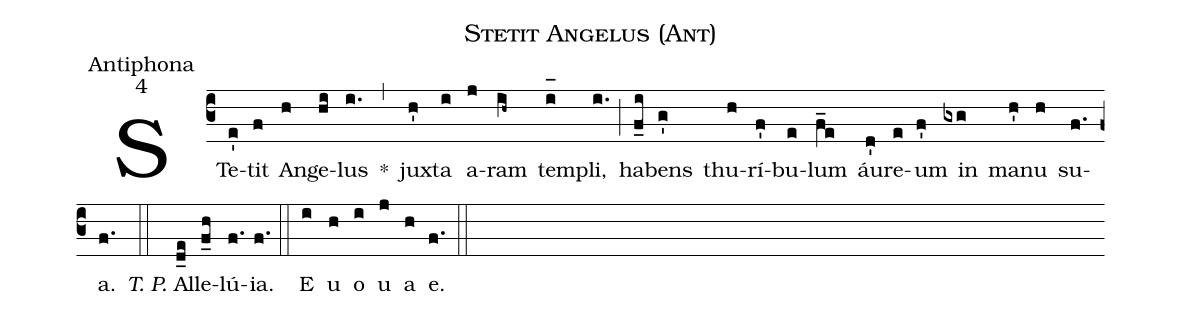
name:Stetit Angelus (Ant);
office-part:Antiphona;
mode:4;
%%
(c3) STe(e')tit(f) An(h)ge(hi)lus(i.) *(,) jux(h')ta(i) a(j)ram(ih~) tem(i_[oh:h])pli,(i.) (;) ha(f_i)bens(g') thu(h)rí(f')bu(e)lum(f_e) áu(d')re(e)um(f') in(gxg) ma(h')nu(h) su(f.)a.(f.) (::) <i>T. P.</i> Al(d_e)le(f_h)lú(f.){ia}.(f.) (::) <eu>E(i) u(h) o(i) u(j) a(h) e.</eu>(f.) (::)
